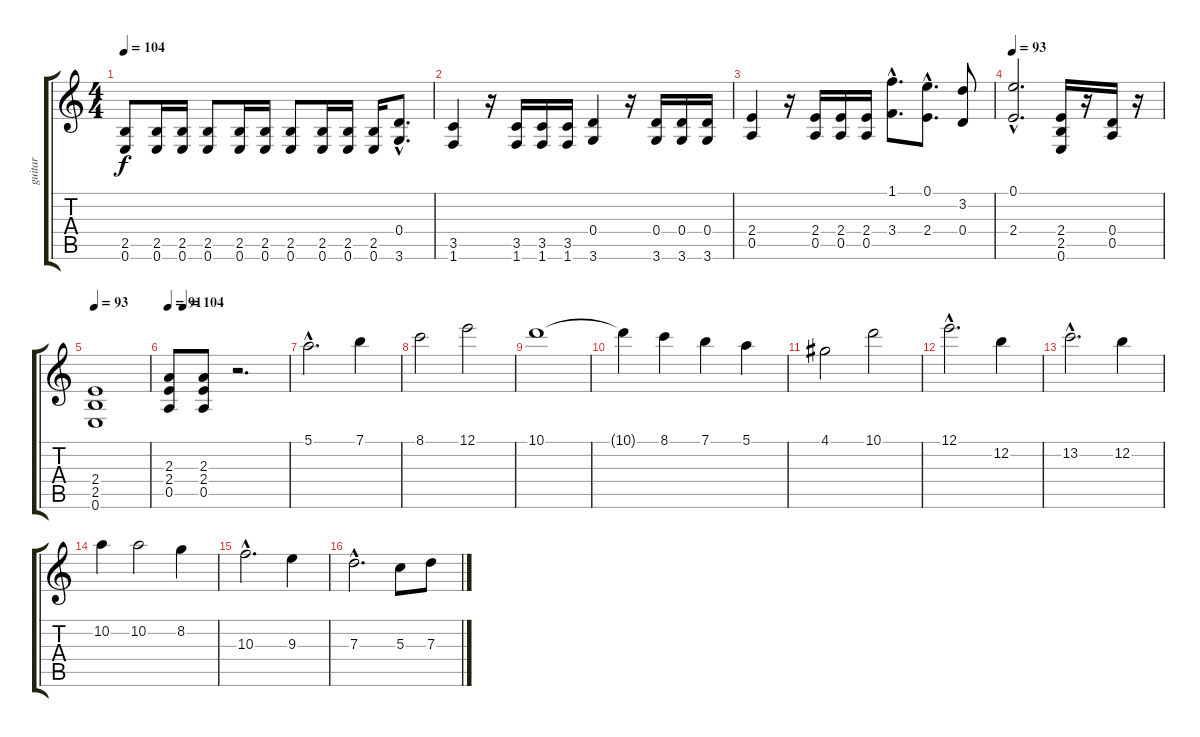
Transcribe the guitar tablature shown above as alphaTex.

\track ("guitar" "guitar") {instrument distortionguitar}
\staff {score tabs}
\tuning (E4 B3 G3 D3 A2 E2) {hide}
\ts (4 4)
\tempo 104
\clef g2
\ks c
(2.5 0.6).8{dy f} (2.5 0.6).16 (2.5 0.6).16 (2.5 0.6).8 (2.5 0.6).16 (2.5 0.6).16 (2.5 0.6).8 (2.5 0.6).16 (2.5 0.6).16 (2.5 0.6).16 (0.4{hac} 3.6{hac}).8{d} |
(3.5 1.6).4 r.16 (3.5 1.6).16 (3.5 1.6).16 (3.5 1.6).16 (0.4 3.6).4 r.16 (0.4 3.6).16 (0.4 3.6).16 (0.4 3.6).16 |
(2.4 0.5).4 r.16 (2.4 0.5).16 (2.4 0.5).16 (2.4 0.5).16 (1.1{hac} 3.4{hac}).8{d} (0.1{hac} 2.4{hac}).8{d} (3.2 0.4).8 |
\tempo 93
(0.1{hac} 2.4{hac}).2{d} (2.4 2.5 0.6).16 r.16 (0.4 0.5).16 r.16 |
\tempo 93
(2.4 2.5 0.6).1 |
\tempo 91
\tempo (104 0.125)
(2.3 2.4 0.5).8 (2.3 2.4 0.5).8 r.2{d} |
5.1{hac}.2{d} 7.1.4 |
8.1.2 12.1.2 |
10.1.1 |
10.1{t}.4 8.1.4 7.1.4 5.1.4 |
4.1.2 10.1.2 |
12.1{hac}.2{d} 12.2.4 |
13.2{hac}.2{d} 12.2.4 |
10.2.4 10.2.2 8.2.4 |
10.3{hac}.2{d} 9.3.4 |
7.3{hac}.2{d} 5.3.8 7.3.8
